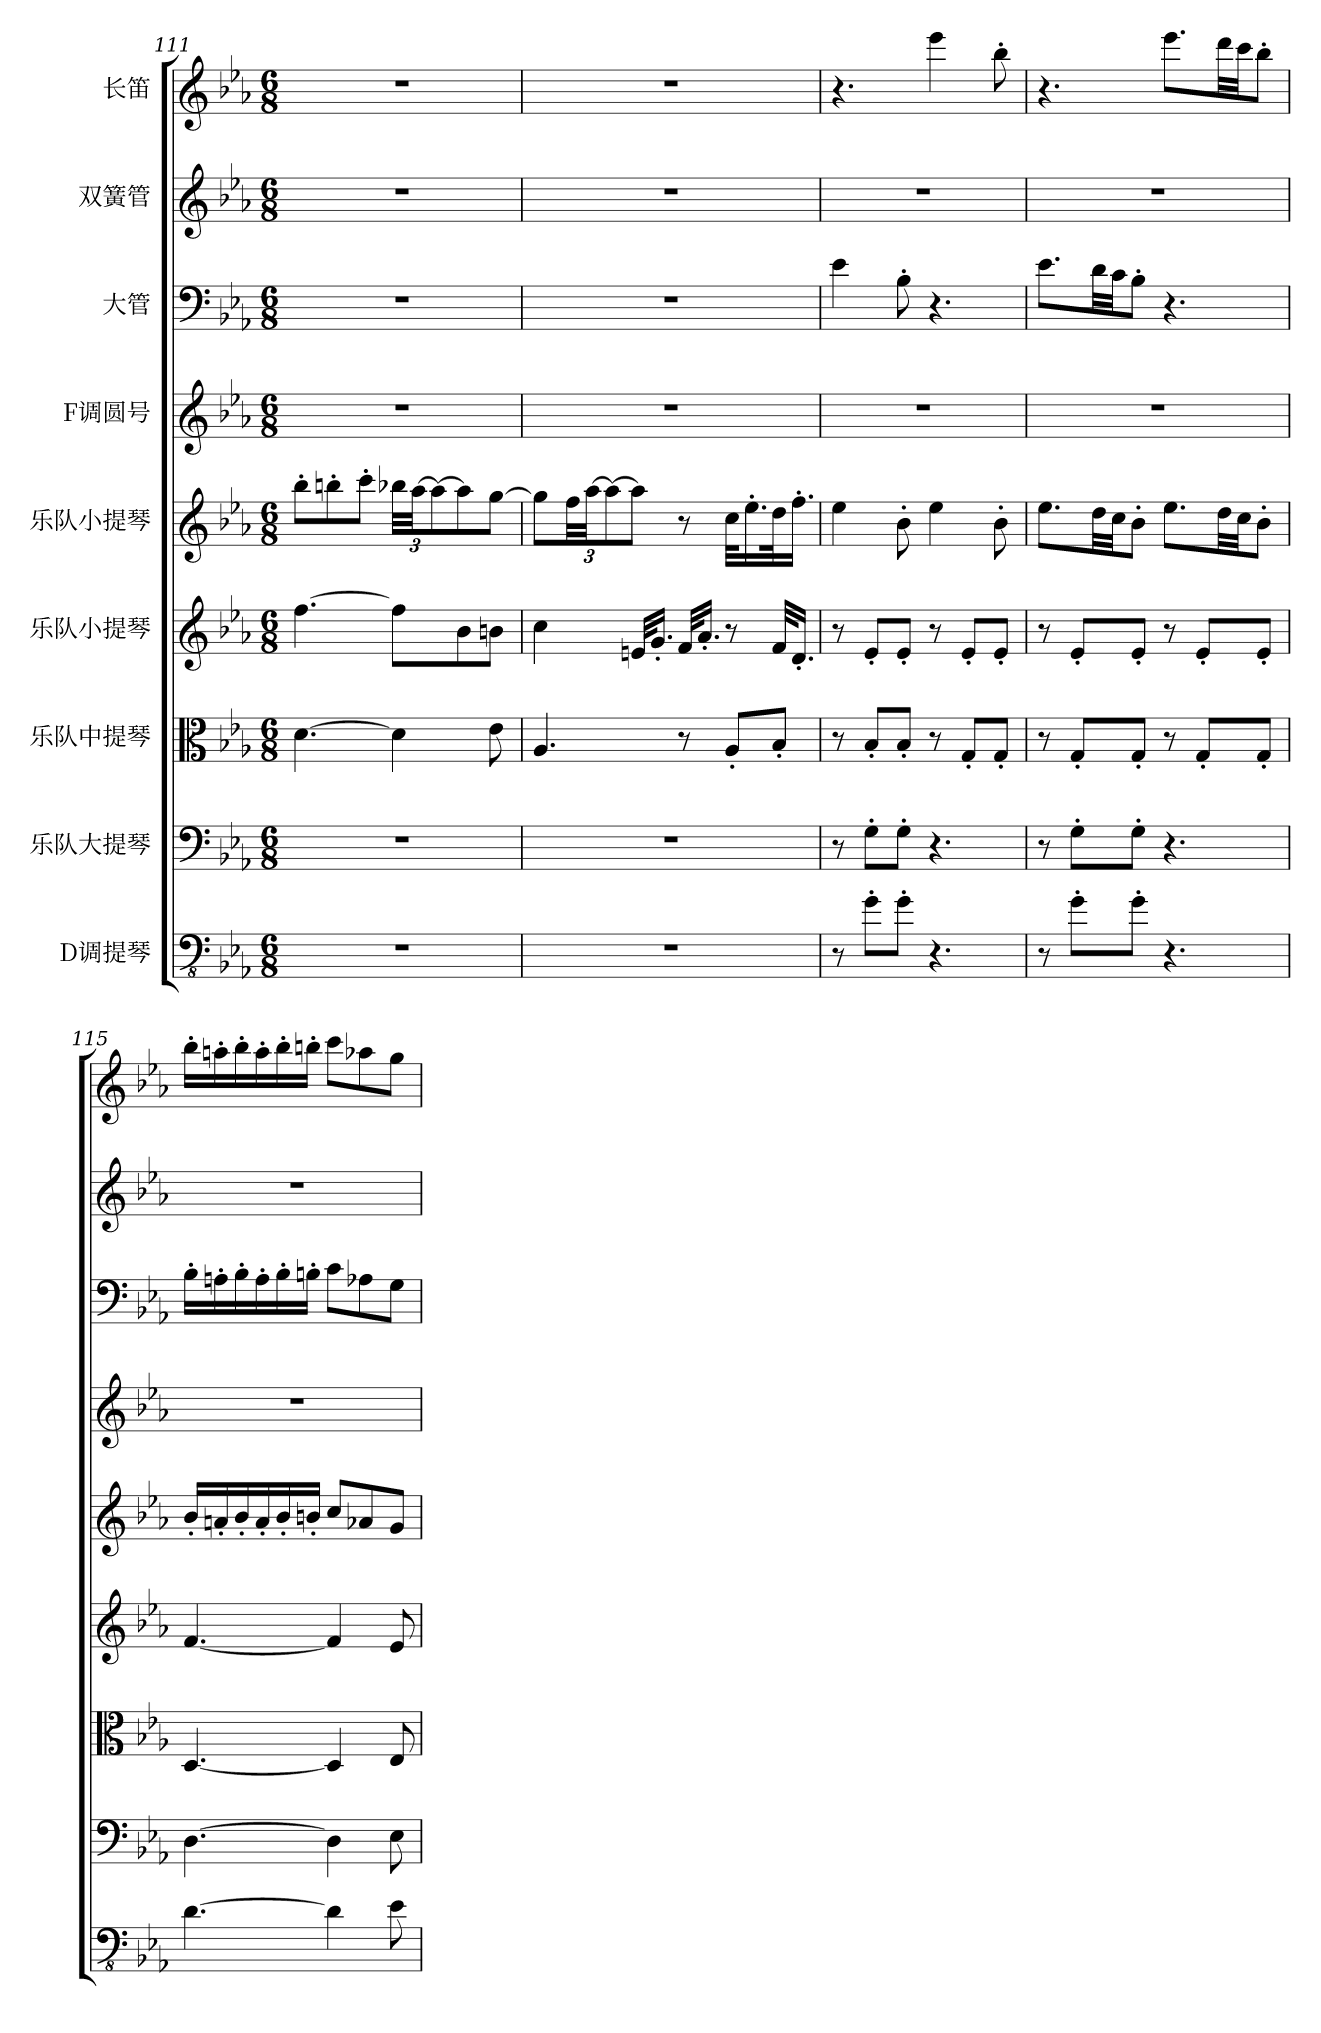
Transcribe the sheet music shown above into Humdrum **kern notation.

**kern	**kern	**kern	**kern	**kern	**kern	**kern	**kern	**kern
*part9	*part8	*part7	*part6	*part5	*part4	*part3	*part2	*part1
*staff9	*staff8	*staff7	*staff6	*staff5	*staff4	*staff3	*staff2	*staff1
*I"D调提琴	*I"乐队大提琴	*I"乐队中提琴	*I"乐队小提琴	*I"乐队小提琴	*I"F调圆号	*I"大管	*I"双簧管	*I"长笛
!!LO:PB:g=z
*clefFv4	*clefF4	*clefC3	*clefG2	*clefG2	*clefG2	*clefF4	*clefG2	*clefG2
*ITrd7c12	*	*	*	*	*ITrd4c7	*	*	*
*k[b-e-a-]	*k[b-e-a-]	*k[b-e-a-]	*k[b-e-a-]	*k[b-e-a-]	*k[b-e-a-d-]	*k[b-e-a-]	*k[b-e-a-]	*k[b-e-a-]
*M6/8	*M6/8	*M6/8	*M6/8	*M6/8	*M6/8	*M6/8	*M6/8	*M6/8
=111	=111	=111	=111	=111	=111	=111	=111	=111
2.r	2.r	[4.d\	[4.ff\	8bb-'\L	2.r	2.r	2.r	2.r
.	.	.	.	8bbn'\	.	.	.	.
.	.	.	.	8ccc'\J	.	.	.	.
*	*	*	*	*Xbrackettup	*	*	*	*
.	.	4d\]	8ff\L]	48bb-X\LLL	.	.	.	.
.	.	.	.	[48aa-\JJ	.	.	.	.
.	.	.	.	12aa-\_	.	.	.	.
.	.	.	8b-\	8aa-\]	.	.	.	.
.	.	8e-\	8bn\J	[8gg\J	.	.	.	.
=112	=112	=112	=112	=112	=112	=112	=112	=112
2.r	2.r	4.A-/	4cc\	8gg\L]	2.r	2.r	2.r	2.r
.	.	.	.	48ff\LL	.	.	.	.
.	.	.	.	[48aa-\JJ	.	.	.	.
.	.	.	.	12aa-\_	.	.	.	.
.	.	.	32en/KLL	8aa-\J]	.	.	.	.
.	.	.	16.g'/JJ	.	.	.	.	.
.	.	8r	32f/KLL	8r	.	.	.	.
.	.	.	16.a-'/JJ	.	.	.	.	.
.	.	8A-'/L	8r	32cc\KLL	.	.	.	.
.	.	.	.	16.ee-'\	.	.	.	.
.	.	8B-'/J	32f/KLL	32dd\K	.	.	.	.
.	.	.	16.d'/JJ	16.ff'\JJ	.	.	.	.
=113	=113	=113	=113	=113	=113	=113	=113	=113
8r	8r	8r	8r	4ee-\	2.r	4e-\	2.r	4.r
8GG'\L	8G'\L	8B-'/L	8e-'/L	.	.	.	.	.
8GG'\J	8G'\J	8B-'/J	8e-'/J	8b-'\	.	8B-'\	.	.
4.r	4.r	8r	8r	4ee-\	.	4.r	.	4eee-\
.	.	8G'/L	8e-'/L	.	.	.	.	.
.	.	8G'/J	8e-'/J	8b-'\	.	.	.	8bb-'\
!!LO:PB:g=z
=114	=114	=114	=114	=114	=114	=114	=114	=114
8r	8r	8r	8r	8.ee-\L	2.r	8.e-\L	2.r	4.r
8GG'\L	8G'\L	8G'/L	8e-'/L	.	.	.	.	.
.	.	.	.	32dd\LL	.	32d\LL	.	.
.	.	.	.	32cc\JJ	.	32c\JJ	.	.
8GG'\J	8G'\J	8G'/J	8e-'/J	8b-'\J	.	8B-'\J	.	.
4.r	4.r	8r	8r	8.ee-\L	.	4.r	.	8.eee-\L
.	.	8G'/L	8e-'/L	.	.	.	.	.
.	.	.	.	32dd\LL	.	.	.	32ddd\LL
.	.	.	.	32cc\JJ	.	.	.	32ccc\JJ
.	.	8G'/J	8e-'/J	8b-'\J	.	.	.	8bb-'\J
=115	=115	=115	=115	=115	=115	=115	=115	=115
[4.DD\	[4.D\	[4.D/	[4.f/	16b-'/LL	2.r	16B-'\LL	2.r	16bb-'\LL
.	.	.	.	16an'/	.	16An'\	.	16aan'\
.	.	.	.	16b-'/	.	16B-'\	.	16bb-'\
.	.	.	.	16a'/	.	16A'\	.	16aa'\
.	.	.	.	16b-'/	.	16B-'\	.	16bb-'\
.	.	.	.	16bn'/JJ	.	16Bn'\JJ	.	16bbn'\JJ
4DD\]	4D\]	4D/]	4f/]	8cc/L	.	8c\L	.	8ccc\L
.	.	.	.	8a-X/	.	8A-X\	.	8aa-X\
8EE-\	8E-\	8E-/	8e-/	8g/J	.	8G\J	.	8gg\J
=	=	=	=	=	=	=	=	=
*-	*-	*-	*-	*-	*-	*-	*-	*-
